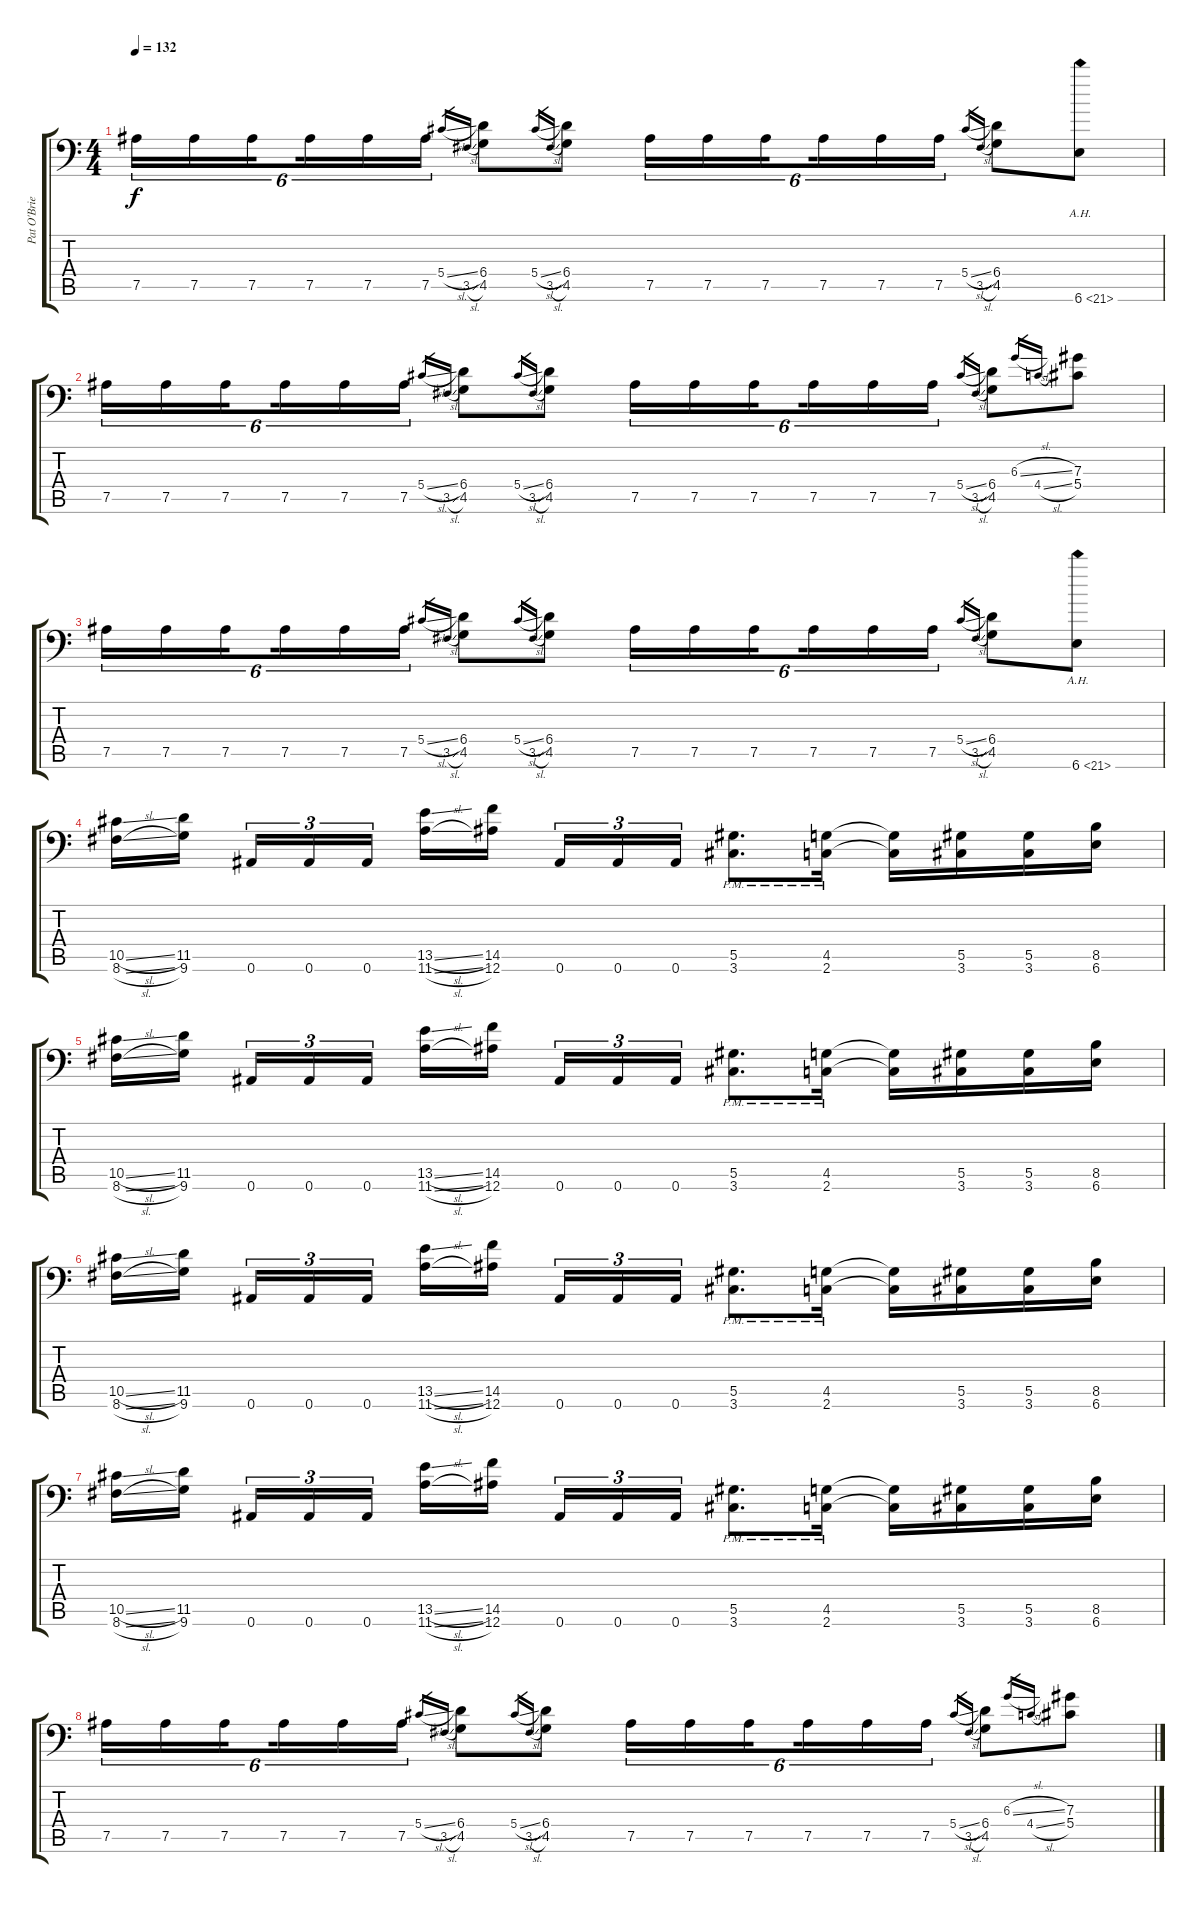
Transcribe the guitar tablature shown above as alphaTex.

\track ("Pat O'Brien" "Pat O'Brie") {instrument distortionguitar}
\staff {score tabs}
\tuning (Bb3 F3 Db3 Ab2 Eb2 Bb1) {hide}
\ts (4 4)
\tempo 132
\clef f4
\ks c
7.5.16{tu (6 4) dy f} 7.5.16{tu (6 4)} 7.5.16{tu (6 4) beam splitsecondary} 7.5.16{tu (6 4)} 7.5.16{tu (6 4)} 7.5.16{tu (6 4)} 5.4{sl}.16{gr} 3.5{sl}.16{gr} (6.4 4.5).8 5.4{sl}.16{gr} 3.5{sl}.16{gr} (6.4 4.5).8 7.5.16{tu (6 4)} 7.5.16{tu (6 4)} 7.5.16{tu (6 4) beam splitsecondary} 7.5.16{tu (6 4)} 7.5.16{tu (6 4)} 7.5.16{tu (6 4)} 5.4{sl}.16{gr} 3.5{sl}.16{gr} (6.4 4.5).8 6.6{ah 15}.8 |
7.5.16{tu (6 4)} 7.5.16{tu (6 4)} 7.5.16{tu (6 4) beam splitsecondary} 7.5.16{tu (6 4)} 7.5.16{tu (6 4)} 7.5.16{tu (6 4)} 5.4{sl}.16{gr} 3.5{sl}.16{gr} (6.4 4.5).8 5.4{sl}.16{gr} 3.5{sl}.16{gr} (6.4 4.5).8 7.5.16{tu (6 4)} 7.5.16{tu (6 4)} 7.5.16{tu (6 4) beam splitsecondary} 7.5.16{tu (6 4)} 7.5.16{tu (6 4)} 7.5.16{tu (6 4)} 5.4{sl}.16{gr} 3.5{sl}.16{gr} (6.4 4.5).8 6.3{sl}.16{gr} 4.4{sl}.16{gr} (7.3 5.4).8 |
7.5.16{tu (6 4)} 7.5.16{tu (6 4)} 7.5.16{tu (6 4) beam splitsecondary} 7.5.16{tu (6 4)} 7.5.16{tu (6 4)} 7.5.16{tu (6 4)} 5.4{sl}.16{gr} 3.5{sl}.16{gr} (6.4 4.5).8 5.4{sl}.16{gr} 3.5{sl}.16{gr} (6.4 4.5).8 7.5.16{tu (6 4)} 7.5.16{tu (6 4)} 7.5.16{tu (6 4) beam splitsecondary} 7.5.16{tu (6 4)} 7.5.16{tu (6 4)} 7.5.16{tu (6 4)} 5.4{sl}.16{gr} 3.5{sl}.16{gr} (6.4 4.5).8 6.6{ah 15}.8 |
(10.5{sl} 8.6{sl}).16 (11.5 9.6).16{beam splitsecondary} 0.6.16{tu (3 2)} 0.6.16{tu (3 2)} 0.6.16{tu (3 2)} (13.5{sl} 11.6{sl}).16 (14.5 12.6).16{beam splitsecondary} 0.6.16{tu (3 2)} 0.6.16{tu (3 2)} 0.6.16{tu (3 2)} (5.5{pm} 3.6{pm}).8{d} (4.5{pm} 2.6{pm}).16 (4.5{t} 2.6{t}).16 (5.5 3.6).16 (5.5 3.6).16 (8.5 6.6).16 |
(10.5{sl} 8.6{sl}).16 (11.5 9.6).16{beam splitsecondary} 0.6.16{tu (3 2)} 0.6.16{tu (3 2)} 0.6.16{tu (3 2)} (13.5{sl} 11.6{sl}).16 (14.5 12.6).16{beam splitsecondary} 0.6.16{tu (3 2)} 0.6.16{tu (3 2)} 0.6.16{tu (3 2)} (5.5{pm} 3.6{pm}).8{d} (4.5{pm} 2.6{pm}).16 (4.5{t} 2.6{t}).16 (5.5 3.6).16 (5.5 3.6).16 (8.5 6.6).16 |
(10.5{sl} 8.6{sl}).16 (11.5 9.6).16{beam splitsecondary} 0.6.16{tu (3 2)} 0.6.16{tu (3 2)} 0.6.16{tu (3 2)} (13.5{sl} 11.6{sl}).16 (14.5 12.6).16{beam splitsecondary} 0.6.16{tu (3 2)} 0.6.16{tu (3 2)} 0.6.16{tu (3 2)} (5.5{pm} 3.6{pm}).8{d} (4.5{pm} 2.6{pm}).16 (4.5{t} 2.6{t}).16 (5.5 3.6).16 (5.5 3.6).16 (8.5 6.6).16 |
(10.5{sl} 8.6{sl}).16 (11.5 9.6).16{beam splitsecondary} 0.6.16{tu (3 2)} 0.6.16{tu (3 2)} 0.6.16{tu (3 2)} (13.5{sl} 11.6{sl}).16 (14.5 12.6).16{beam splitsecondary} 0.6.16{tu (3 2)} 0.6.16{tu (3 2)} 0.6.16{tu (3 2)} (5.5{pm} 3.6{pm}).8{d} (4.5{pm} 2.6{pm}).16 (4.5{t} 2.6{t}).16 (5.5 3.6).16 (5.5 3.6).16 (8.5 6.6).16 |
7.5.16{tu (6 4)} 7.5.16{tu (6 4)} 7.5.16{tu (6 4) beam splitsecondary} 7.5.16{tu (6 4)} 7.5.16{tu (6 4)} 7.5.16{tu (6 4)} 5.4{sl}.16{gr} 3.5{sl}.16{gr} (6.4 4.5).8 5.4{sl}.16{gr} 3.5{sl}.16{gr} (6.4 4.5).8 7.5.16{tu (6 4)} 7.5.16{tu (6 4)} 7.5.16{tu (6 4) beam splitsecondary} 7.5.16{tu (6 4)} 7.5.16{tu (6 4)} 7.5.16{tu (6 4)} 5.4{sl}.16{gr} 3.5{sl}.16{gr} (6.4 4.5).8 6.3{sl}.16{gr} 4.4{sl}.16{gr} (7.3 5.4).8
